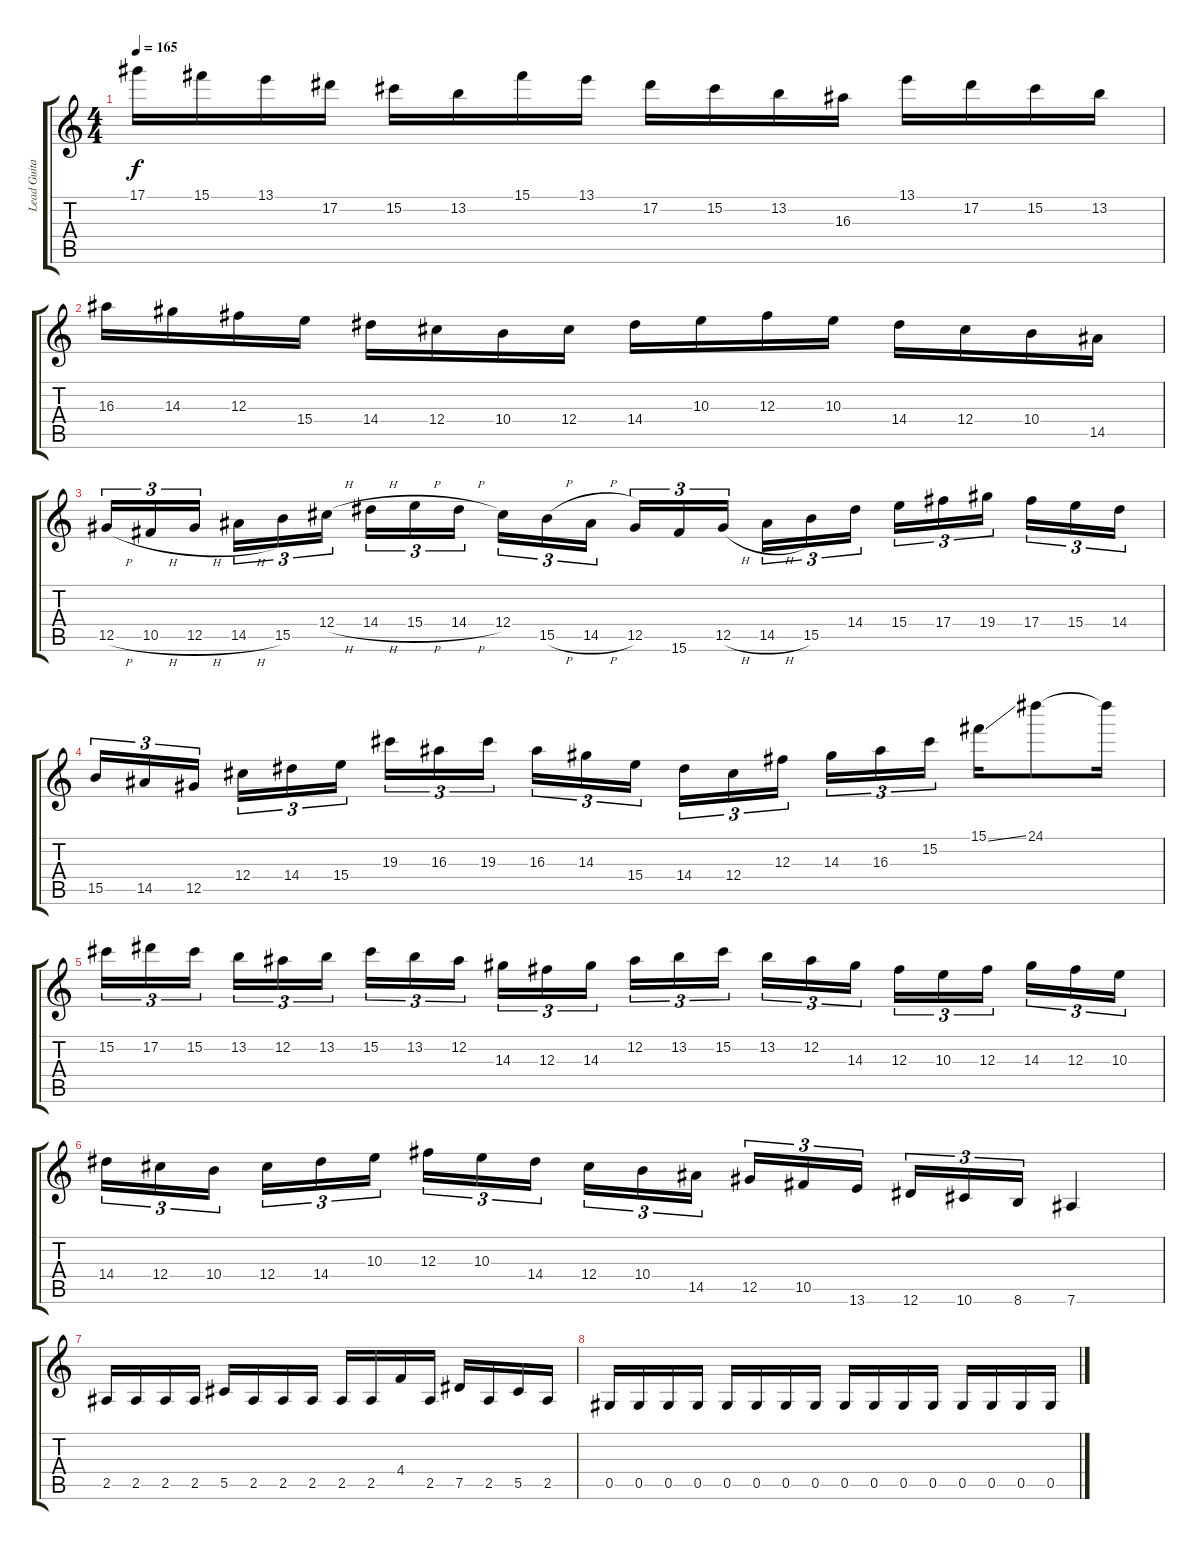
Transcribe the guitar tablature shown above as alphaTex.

\track ("Lead Guitar" "Lead Guita") {instrument distortionguitar}
\staff {score tabs}
\tuning (Eb4 Bb3 Gb3 Db3 Ab2 Eb2) {hide}
\ts (4 4)
\tempo 165
\clef g2
\ks c
17.1.16{dy f} 15.1.16 13.1.16 17.2.16 15.2.16 13.2.16 15.1.16 13.1.16 17.2.16 15.2.16 13.2.16 16.3.16 13.1.16 17.2.16 15.2.16 13.2.16 |
16.3.16 14.3.16 12.3.16 15.4.16 14.4.16 12.4.16 10.4.16 12.4.16 14.4.16 10.3.16 12.3.16 10.3.16 14.4.16 12.4.16 10.4.16 14.5.16 |
12.5{h}.16{tu (3 2)} 10.5{h}.16{tu (3 2)} 12.5{h}.16{tu (3 2)} 14.5{h}.16{tu (3 2)} 15.5.16{tu (3 2)} 12.4{h}.16{tu (3 2)} 14.4{h}.16{tu (3 2)} 15.4{h}.16{tu (3 2)} 14.4{h}.16{tu (3 2)} 12.4.16{tu (3 2)} 15.5{h}.16{tu (3 2)} 14.5{h}.16{tu (3 2)} 12.5.16{tu (3 2)} 15.6.16{tu (3 2)} 12.5{h}.16{tu (3 2)} 14.5{h}.16{tu (3 2)} 15.5.16{tu (3 2)} 14.4.16{tu (3 2)} 15.4.16{tu (3 2)} 17.4.16{tu (3 2)} 19.4.16{tu (3 2)} 17.4.16{tu (3 2)} 15.4.16{tu (3 2)} 14.4.16{tu (3 2)} |
15.5.16{tu (3 2)} 14.5.16{tu (3 2)} 12.5.16{tu (3 2)} 12.4.16{tu (3 2)} 14.4.16{tu (3 2)} 15.4.16{tu (3 2)} 19.3.16{tu (3 2)} 16.3.16{tu (3 2)} 19.3.16{tu (3 2)} 16.3.16{tu (3 2)} 14.3.16{tu (3 2)} 15.4.16{tu (3 2)} 14.4.16{tu (3 2)} 12.4.16{tu (3 2)} 12.3.16{tu (3 2)} 14.3.16{tu (3 2)} 16.3.16{tu (3 2)} 15.2.16{tu (3 2)} 15.1{ss}.16 24.1.8 24.1{t}.16 |
15.2.16{tu (3 2)} 17.2.16{tu (3 2)} 15.2.16{tu (3 2)} 13.2.16{tu (3 2)} 12.2.16{tu (3 2)} 13.2.16{tu (3 2)} 15.2.16{tu (3 2)} 13.2.16{tu (3 2)} 12.2.16{tu (3 2)} 14.3.16{tu (3 2)} 12.3.16{tu (3 2)} 14.3.16{tu (3 2)} 12.2.16{tu (3 2)} 13.2.16{tu (3 2)} 15.2.16{tu (3 2)} 13.2.16{tu (3 2)} 12.2.16{tu (3 2)} 14.3.16{tu (3 2)} 12.3.16{tu (3 2)} 10.3.16{tu (3 2)} 12.3.16{tu (3 2)} 14.3.16{tu (3 2)} 12.3.16{tu (3 2)} 10.3.16{tu (3 2)} |
14.4.16{tu (3 2)} 12.4.16{tu (3 2)} 10.4.16{tu (3 2)} 12.4.16{tu (3 2)} 14.4.16{tu (3 2)} 10.3.16{tu (3 2)} 12.3.16{tu (3 2)} 10.3.16{tu (3 2)} 14.4.16{tu (3 2)} 12.4.16{tu (3 2)} 10.4.16{tu (3 2)} 14.5.16{tu (3 2)} 12.5.16{tu (3 2)} 10.5.16{tu (3 2)} 13.6.16{tu (3 2)} 12.6.16{tu (3 2)} 10.6.16{tu (3 2)} 8.6.16{tu (3 2)} 7.6.4 |
2.5.16 2.5.16 2.5.16 2.5.16 5.5.16 2.5.16 2.5.16 2.5.16 2.5.16 2.5.16 4.4.16 2.5.16 7.5.16 2.5.16 5.5.16 2.5.16 |
0.5.16 0.5.16 0.5.16 0.5.16 0.5.16 0.5.16 0.5.16 0.5.16 0.5.16 0.5.16 0.5.16 0.5.16 0.5.16 0.5.16 0.5.16 0.5.16
